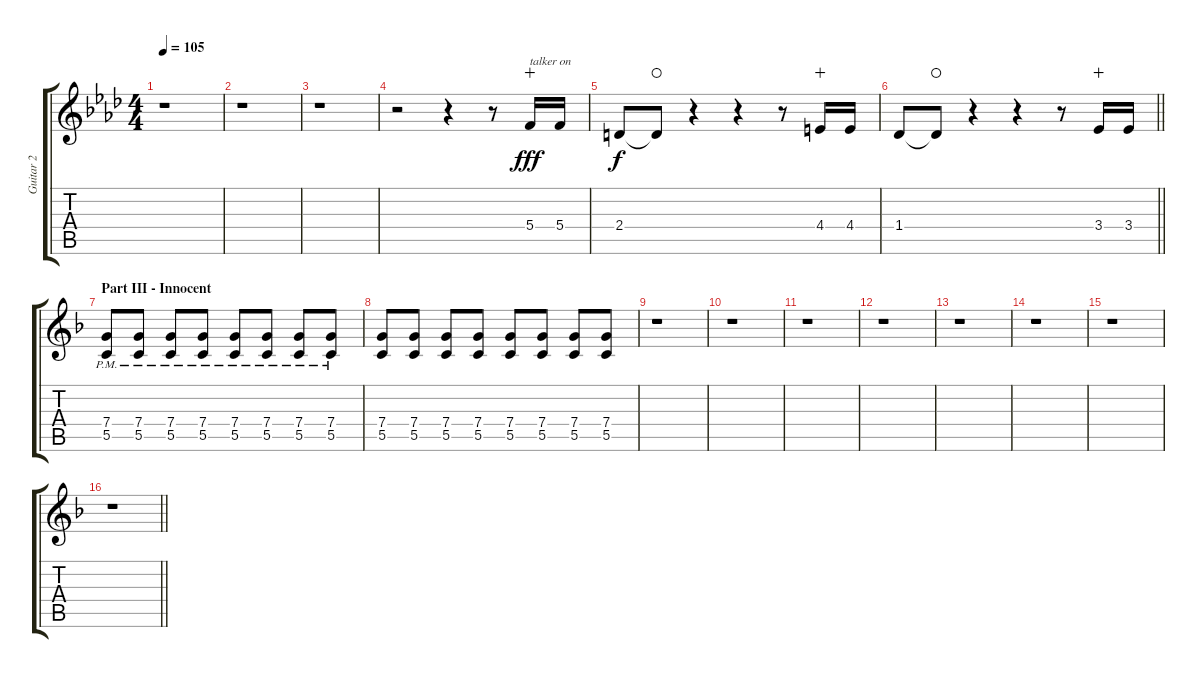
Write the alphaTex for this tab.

\track ("Guitar 2" "Guitar 2") {instrument overdrivenguitar}
\staff {score tabs}
\tuning (D4 A3 F3 C3 G2 D2) {hide}
\ts (4 4)
\tempo 105
\clef g2
\ks fminor
r.1{dy f} |
r.1 |
r.1 |
r.2 r.4 r.8 5.4.16{txt "talker on" dy fff wahc} 5.4.16 |
2.4.8{dy f} 2.4{t}.8{waho} r.4 r.4 r.8 4.4.16{wahc} 4.4.16 |
\barLineRight lightlight
1.4.8 1.4{t}.8{waho} r.4 r.4 r.8 3.4.16{wahc} 3.4.16 |
\section ("" "Part III - Innocent")
\ks dminor
(7.4{pm} 5.5{pm}).8 (7.4{pm} 5.5{pm}).8 (7.4{pm} 5.5{pm}).8 (7.4{pm} 5.5{pm}).8 (7.4{pm} 5.5{pm}).8 (7.4{pm} 5.5{pm}).8 (7.4{pm} 5.5{pm}).8 (7.4{pm} 5.5{pm}).8 |
(7.4 5.5).8 (7.4 5.5).8 (7.4 5.5).8 (7.4 5.5).8 (7.4 5.5).8 (7.4 5.5).8 (7.4 5.5).8 (7.4 5.5).8 |
r.1 |
r.1 |
r.1 |
r.1 |
r.1 |
r.1 |
r.1 |
\barLineRight lightlight
r.1
